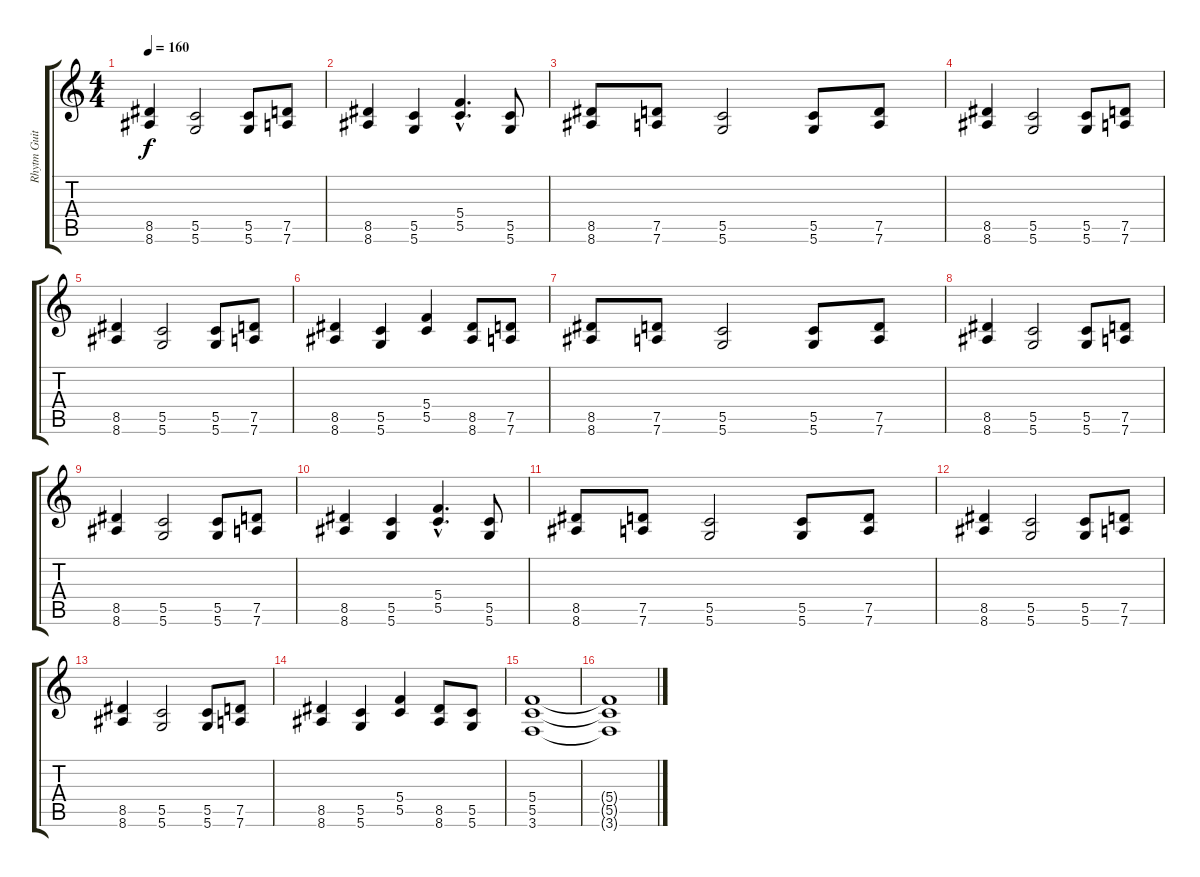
\track ("Rhytm Guitar" "Rhytm Guit") {instrument distortionguitar}
\staff {score tabs}
\tuning (D4 A3 F3 C3 G2 D2) {hide}
\ts (4 4)
\tempo 160
\clef g2
\ks c
(8.5 8.6).4{dy f} (5.5 5.6).2 (5.5 5.6).8 (7.5 7.6).8 |
(8.5 8.6).4 (5.5 5.6).4 (5.4{hac} 5.5{hac}).4{d} (5.5 5.6).8 |
(8.5 8.6).8 (7.5 7.6).8 (5.5 5.6).2 (5.5 5.6).8 (7.5 7.6).8 |
(8.5 8.6).4 (5.5 5.6).2 (5.5 5.6).8 (7.5 7.6).8 |
(8.5 8.6).4 (5.5 5.6).2 (5.5 5.6).8 (7.5 7.6).8 |
(8.5 8.6).4 (5.5 5.6).4 (5.4 5.5).4 (8.5 8.6).8 (7.5 7.6).8 |
(8.5 8.6).8 (7.5 7.6).8 (5.5 5.6).2 (5.5 5.6).8 (7.5 7.6).8 |
(8.5 8.6).4 (5.5 5.6).2 (5.5 5.6).8 (7.5 7.6).8 |
(8.5 8.6).4 (5.5 5.6).2 (5.5 5.6).8 (7.5 7.6).8 |
(8.5 8.6).4 (5.5 5.6).4 (5.4{hac} 5.5{hac}).4{d} (5.5 5.6).8 |
(8.5 8.6).8 (7.5 7.6).8 (5.5 5.6).2 (5.5 5.6).8 (7.5 7.6).8 |
(8.5 8.6).4 (5.5 5.6).2 (5.5 5.6).8 (7.5 7.6).8 |
(8.5 8.6).4 (5.5 5.6).2 (5.5 5.6).8 (7.5 7.6).8 |
(8.5 8.6).4 (5.5 5.6).4 (5.4 5.5).4 (8.5 8.6).8 (5.5 5.6).8 |
(5.4 5.5 3.6).1 |
(5.4{t} 5.5{t} 3.6{t}).1
